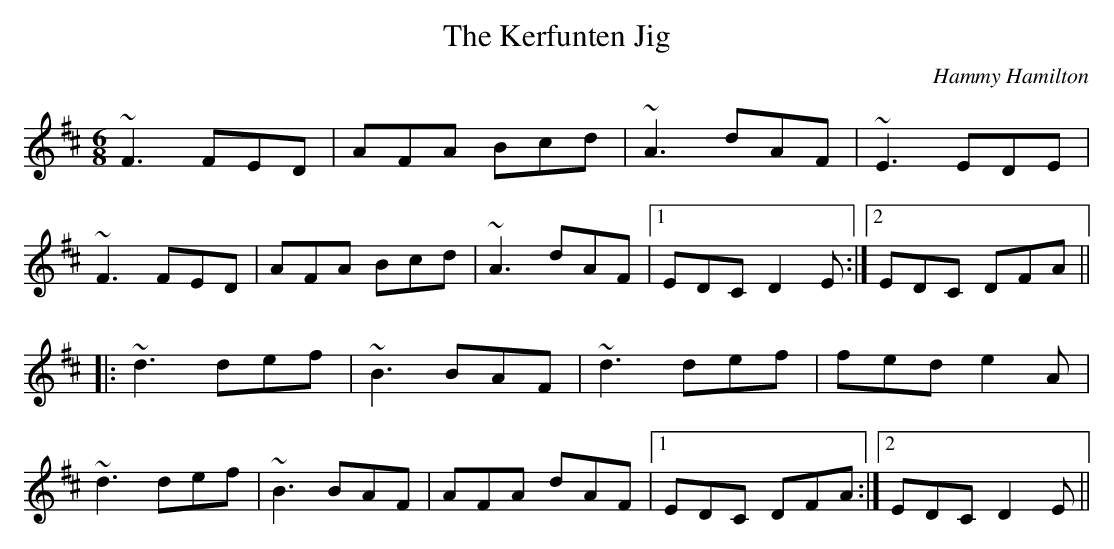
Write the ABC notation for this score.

X:1
T:Kerfunten Jig, The
C:Hammy Hamilton
M:6/8
K:D
~F3 FED | AFA Bcd | ~A3 dAF | ~E3 EDE |
~F3 FED | AFA Bcd | ~A3 dAF |1 EDC D2E :|2 EDC DFA ||
|: ~d3 def | ~B3 BAF | ~d3 def | fed e2A |
~d3 def | ~B3 BAF | AFA dAF |1 EDC DFA :|2 EDC D2E ||
